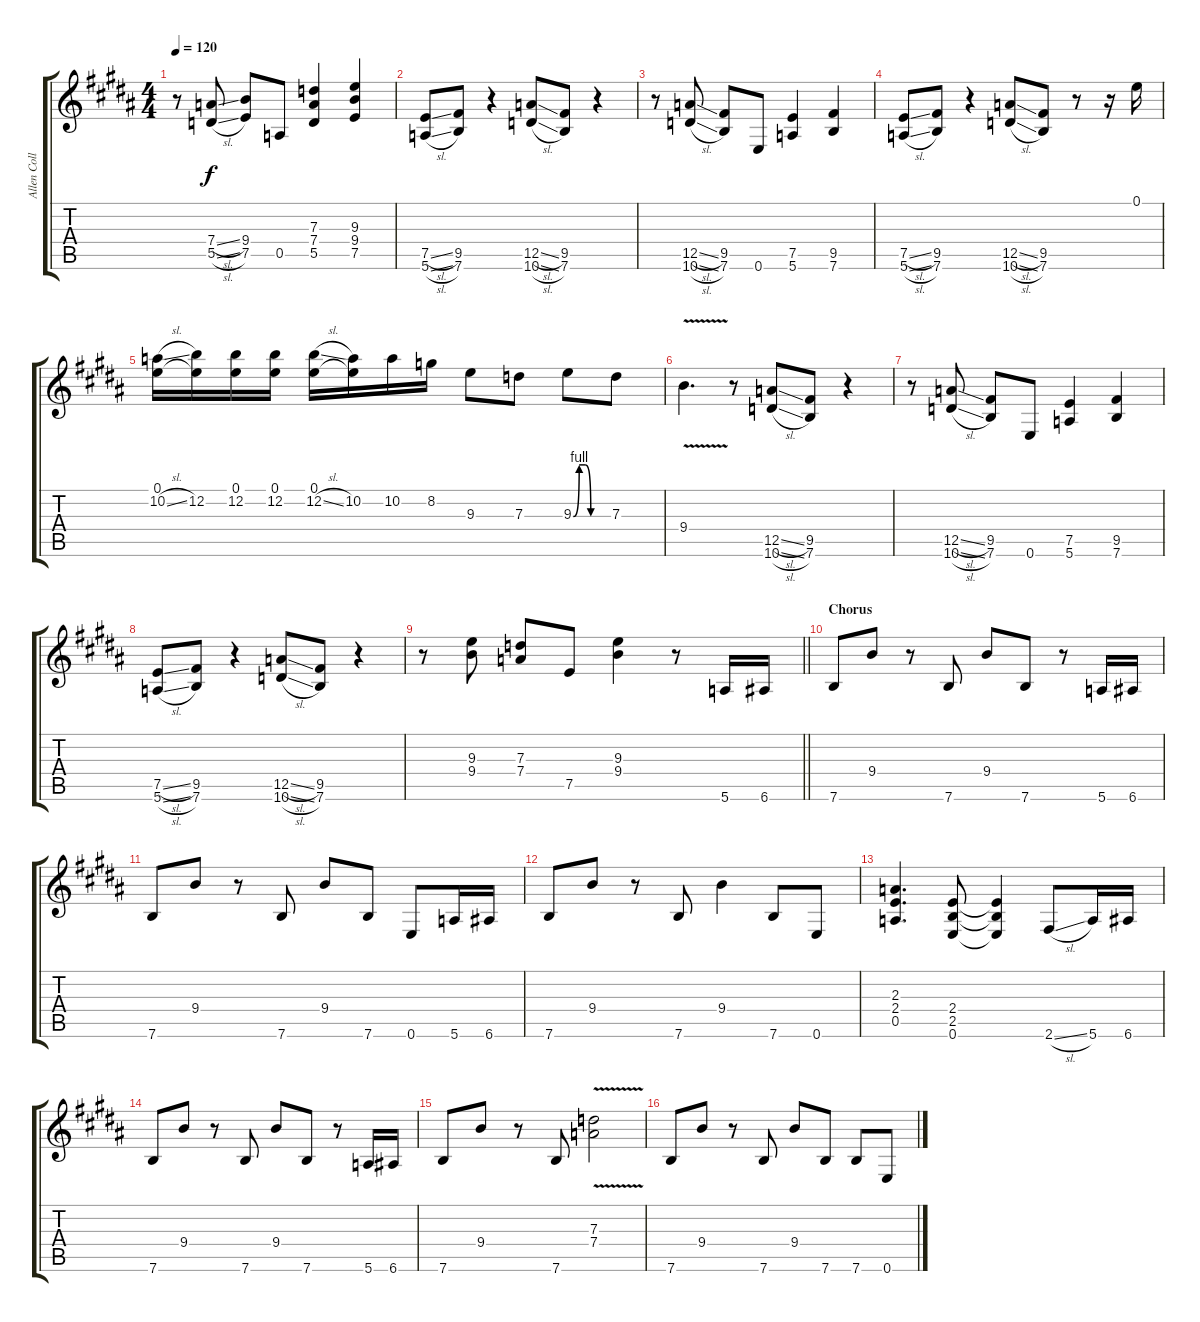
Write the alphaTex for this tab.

\track ("Allen Collins - Rhythm Guitar" "Allen Coll") {instrument distortionguitar}
\staff {score tabs}
\tuning (E4 B3 G3 D3 A2 E2) {hide}
\ts (4 4)
\tempo 120
\clef g2
\ks b
r.8{dy f} (7.4{sl} 5.5{sl}).8 (9.4 7.5).8 0.5.8 (7.3 7.4 5.5).4 (9.3 9.4 7.5).4 |
(7.5{sl} 5.6{sl}).8 (9.5 7.6).8 r.4 (12.5{sl} 10.6{sl}).8 (9.5 7.6).8 r.4 |
r.8 (12.5{sl} 10.6{sl}).8 (9.5 7.6).8 0.6.8 (7.5 5.6).4 (9.5 7.6).4 |
(7.5{sl} 5.6{sl}).8 (9.5 7.6).8 r.4 (12.5{sl} 10.6{sl}).8 (9.5 7.6).8 r.8 r.16 0.1.16 |
(0.1 10.2{sl}).16 (0.1{t} 12.2).16 (0.1 12.2).16 (0.1 12.2).16 (0.1 12.2{sl}).16 (0.1{t} 10.2).16 10.2.16 8.2.16 9.3.8 7.3.8 9.3{be (custom 0 0 10 4 20 4 30 0 60 0)}.8 7.3.8 |
9.4{v}.4{d} r.8 (12.5{sl} 10.6{sl}).8 (9.5 7.6).8 r.4 |
r.8 (12.5{sl} 10.6{sl}).8 (9.5 7.6).8 0.6.8 (7.5 5.6).4 (9.5 7.6).4 |
(7.5{sl} 5.6{sl}).8 (9.5 7.6).8 r.4 (12.5{sl} 10.6{sl}).8 (9.5 7.6).8 r.4 |
\barLineRight lightlight
r.8 (9.3 9.4).8 (7.3 7.4).8 7.5.8 (9.3 9.4).4 r.8 5.6.16 6.6.16 |
\section ("" "Chorus")
7.6.8 9.4.8 r.8 7.6.8 9.4.8 7.6.8 r.8 5.6.16 6.6.16 |
7.6.8 9.4.8 r.8 7.6.8 9.4.8 7.6.8 0.6.8 5.6.16 6.6.16 |
7.6.8 9.4.8 r.8 7.6.8 9.4.4 7.6.8 0.6.8 |
(2.3 2.4 0.5).4{d} (2.4 2.5 0.6).8 (2.4{t} 2.5{t} 0.6{t}).4 2.6{sl}.8 5.6.16 6.6.16 |
7.6.8 9.4.8 r.8 7.6.8 9.4.8 7.6.8 r.8 5.6.16 6.6.16 |
7.6.8 9.4.8 r.8 7.6.8 (7.3{v} 7.4{v}).2 |
7.6.8 9.4.8 r.8 7.6.8 9.4.8 7.6.8 7.6.8 0.6.8
